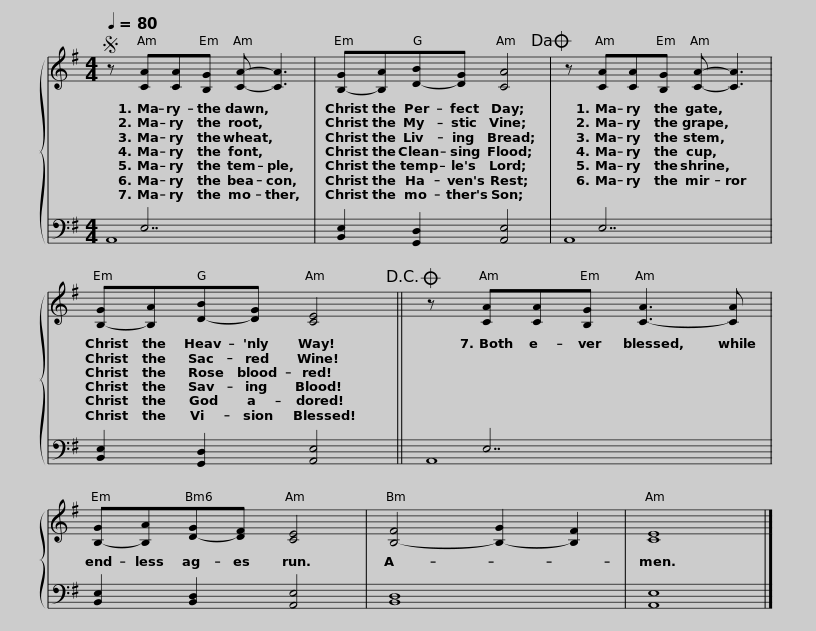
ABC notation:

X:1
%%score { 1 | ( 2 3 ) }
L:1/8
Q:1/4=80
M:4/4
I:linebreak $
K:G
V:1 treble
V:2 bass
V:3 bass
V:1
S z [CA][CA][B,G] [CA]- [CA]3 | [B,-G][B,A][D-B][DG] [CA]4!dacoda! |$ z [CA][CA][B,G] [CA]- [CA]3 | [B,-G][B,A][D-B][DG] [CE]4!D.C.! ||$O z [CA][CA][B,G] [C-A]3 [CA] | %5
 [B,-G][B,A][D-G][DF] [CE]4 | [B,-F]4 [B,-G]2 [B,F]2 | [CE]8 |] %8
V:2
 x E,7 | [B,,E,]2 [G,,D,]2 [A,,E,]4 |$ x E,7 | [B,,E,]2 [G,,D,]2 [A,,E,]4 ||$ x E,7 | %5
 [B,,E,]2 [B,,D,]2 [A,,E,]4 | [B,,D,]8 | [A,,E,]8 |] %8
V:3
 A,,8 | x8 |$ A,,8 | x8 ||$ A,,8 | %5
 x8 | x8 | x8 |] %8
